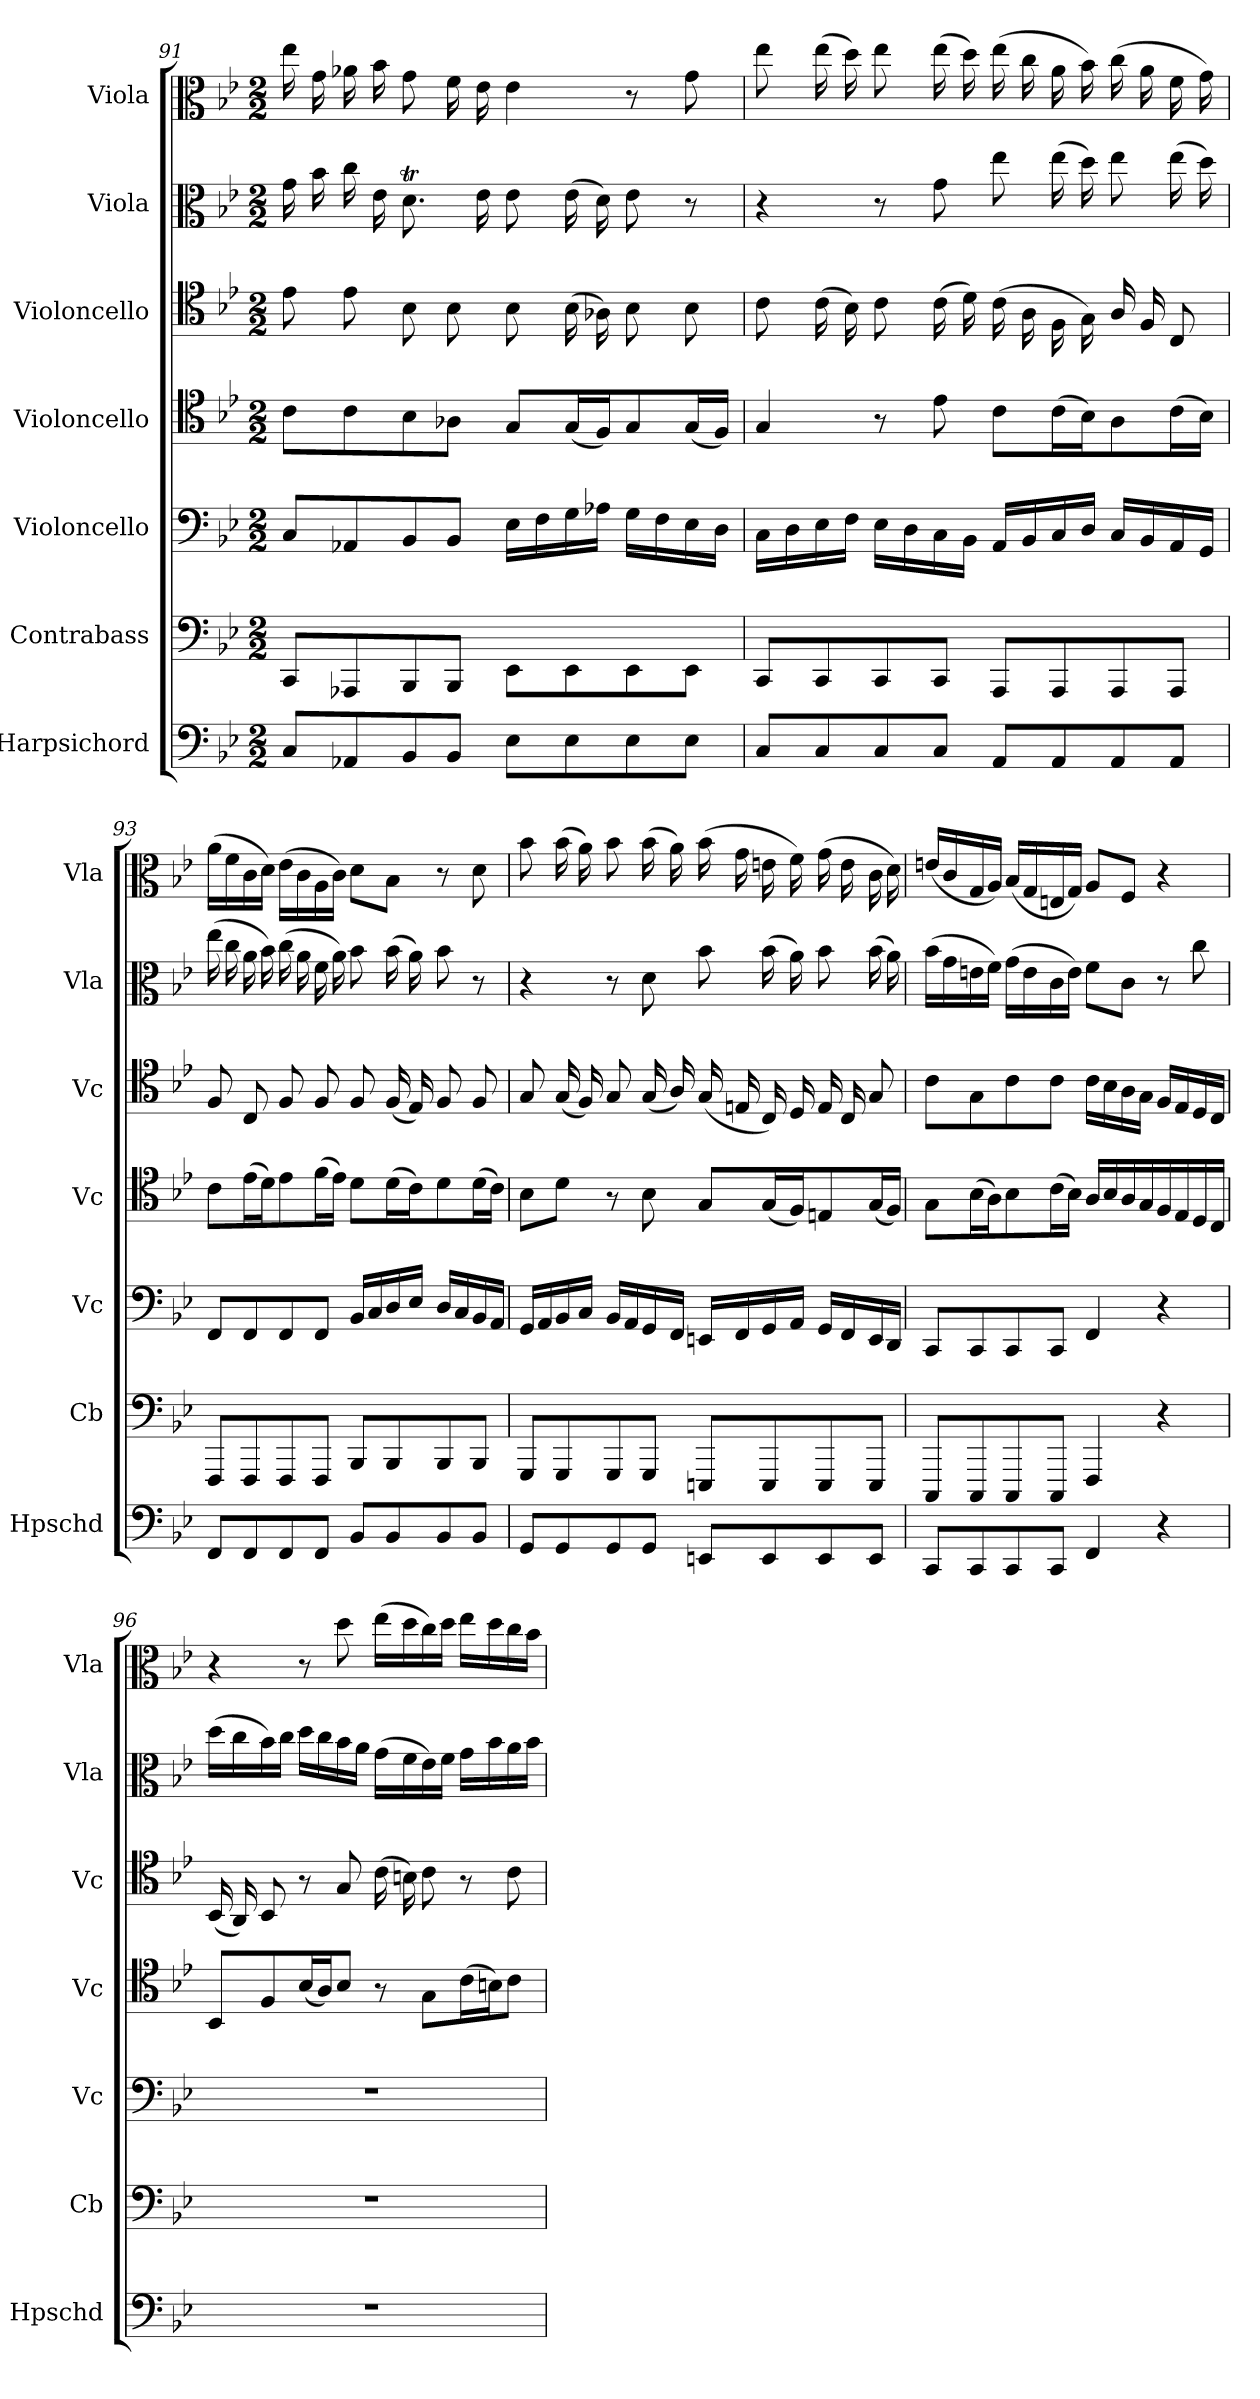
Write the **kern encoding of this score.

**kern	**kern	**kern	**kern	**kern	**kern	**kern
*part7	*part6	*part5	*part4	*part3	*part2	*part1
*staff7	*staff6	*staff5	*staff4	*staff3	*staff2	*staff1
*I"Harpsichord	*I"Contrabass	*I"Violoncello	*I"Violoncello	*I"Violoncello	*I"Viola	*I"Viola
*I'Hpschd	*I'Cb	*I'Vc	*I'Vc	*I'Vc	*I'Vla	*I'Vla
*clefF4	*clefF4	*clefF4	*clefC4	*clefC4	*clefC3	*clefC3
*	*ITrd7c12	*	*	*	*	*
*k[b-e-]	*k[b-e-]	*k[b-e-]	*k[b-e-]	*k[b-e-]	*k[b-e-]	*k[b-e-]
*B-:	*B-:	*B-:	*B-:	*B-:	*B-:	*B-:
*M2/2	*M2/2	*M2/2	*M2/2	*M2/2	*M2/2	*M2/2
=91	=91	=91	=91	=91	=91	=91
8C/L	8CCC/L	8C/L	8c\L	8e-\	16g\	16ee-\
.	.	.	.	.	16b-\	16g\
8AA-X/	8AAAA-X/	8AA-X/	8c\	8e-\	16cc\	16a-X\
.	.	.	.	.	16e-\	16b-\
8BB-/	8BBBB-/	8BB-/	8B-\	8B-\	8.dt\	8g\
8BB-/J	8BBBB-/J	8BB-/J	8A-X\J	8B-\	.	16f\
.	.	.	.	.	16e-\	16e-\
8E-\L	8EEE-\L	16E-\LL	8G/L	8B-\	8e-\	4e-\
.	.	16F\	.	.	.	.
8E-\	8EEE-\	16G\	(16G/L	(16B-\	(16e-\	.
.	.	16A-X\JJ	16F/J)	16A-X\)	16d\)	.
8E-\	8EEE-\	16G\LL	8G/	8B-\	8e-\	8r
.	.	16F\	.	.	.	.
8E-\J	8EEE-\J	16E-\	(16G/L	8B-\	8r	8g\
.	.	16D\JJ	16F/JJ)	.	.	.
=92	=92	=92	=92	=92	=92	=92
8C/L	8CCC/L	16C\LL	4G/	8c\	4r	8ee-\
.	.	16D\	.	.	.	.
8C/	8CCC/	16E-\	.	(16c\	.	(16ee-\
.	.	16F\JJ	.	16B-\)	.	16dd\)
8C/	8CCC/	16E-\LL	8r	8c\	8r	8ee-\
.	.	16D\	.	.	.	.
8C/J	8CCC/J	16C\	8e-\	(16c\	8g\	(16ee-\
.	.	16BB-\JJ	.	16d\)	.	16dd\)
8AA/L	8AAAA/L	16AA/LL	8c\L	(16c\	8ee-\	(16ee-\
.	.	16BB-/	.	16A\	.	16cc\
8AA/	8AAAA/	16C/	(16c\L	16F\	(16ee-\	16a\
.	.	16D/JJ	16B-\J)	16G\)	16dd\)	16b-\)
8AA/	8AAAA/	16C/LL	8A\	16A/	8ee-\	(16cc\
.	.	16BB-/	.	16F/	.	16a\
8AA/J	8AAAA/J	16AA/	(16c\L	8C/	(16ee-\	16f\
.	.	16GG/JJ	16B-\JJ)	.	16dd\)	16g\)
=93	=93	=93	=93	=93	=93	=93
8FF/L	8FFFF/L	8FF/L	8c\L	8F/	(16ee-\	(16a\LL
.	.	.	.	.	16cc\	16f\
8FF/	8FFFF/	8FF/	(16e-\L	8C/	16a\	16c\
.	.	.	16d\J)	.	16b-\)	16d\JJ)
8FF/	8FFFF/	8FF/	8e-\	8F/	(16cc\	(16e-\LL
.	.	.	.	.	16a\	16c\
8FF/J	8FFFF/J	8FF/J	(16f\L	8F/	16f\	16A\
.	.	.	16e-\JJ)	.	16a\)	16c\JJ)
8BB-/L	8BBBB-/L	16BB-/LL	8d\L	8F/	8b-\	8d\L
.	.	16C/	.	.	.	.
8BB-/	8BBBB-/	16D/	(16d\L	(16F/	(16b-\	8B-\J
.	.	16E-/JJ	16c\J)	16E-/)	16a\)	.
8BB-/	8BBBB-/	16D/LL	8d\	8F/	8b-\	8r
.	.	16C/	.	.	.	.
8BB-/J	8BBBB-/J	16BB-/	(16d\L	8F/	8r	8d\
.	.	16AA/JJ	16c\JJ)	.	.	.
=94	=94	=94	=94	=94	=94	=94
8GG/L	8GGGG/L	16GG/LL	8B-\L	8G/	4r	8b-\
.	.	16AA/	.	.	.	.
8GG/	8GGGG/	16BB-/	8d\J	(16G/	.	(16b-\
.	.	16C/JJ	.	16F/)	.	16a\)
8GG/	8GGGG/	16BB-/LL	8r	8G/	8r	8b-\
.	.	16AA/	.	.	.	.
8GG/J	8GGGG/J	16GG/	8B-\	(16G/	8d\	(16b-\
.	.	16FF/JJ	.	16A/)	.	16a\)
8EEn/L	8EEEEn/L	16EEn/LL	8G/L	(16G/	8b-\	(16b-\
.	.	16FF/	.	16En/	.	16g\
8EE/	8EEEE/	16GG/	(16G/L	16C/)	(16b-\	16en\
.	.	16AA/JJ	16F/J)	16D/	16a\)	16f\)
8EE/	8EEEE/	16GG/LL	8En/	16E/	8b-\	(16g\
.	.	16FF/	.	16C/	.	16e\
8EE/J	8EEEE/J	16EE/	(16G/L	8G/	(16b-\	16c\
.	.	16DD/JJ	16F/JJ)	.	16a\)	16d\)
=95	=95	=95	=95	=95	=95	=95
8CC/L	8CCCC/L	8CC/L	8G\L	8c\L	(16b-\LL	(16en/LL
.	.	.	.	.	16g\	16c/
8CC/	8CCCC/	8CC/	(16B-\L	8G\	16en\	16G/
.	.	.	16A\J)	.	16f\JJ)	16A/JJ)
8CC/	8CCCC/	8CC/	8B-\	8c\	(16g\LL	(16B-/LL
.	.	.	.	.	16e\	16G/
8CC/J	8CCCC/J	8CC/J	(16c\L	8c\J	16c\	16En/
.	.	.	16B-\JJ)	.	16e\JJ)	16G/JJ)
4FF/	4FFFF/	4FF/	16A/LL	16c\LL	8f\L	8A/L
.	.	.	16B-/	16B-\	.	.
.	.	.	16A/	16A\	8c\J	8F/J
.	.	.	16G/	16G\JJ	.	.
4r	4r	4r	16F/	16F/LL	8r	4r
.	.	.	16E-/	16E-/	.	.
.	.	.	16D/	16D/	8cc\	.
.	.	.	16C/JJ	16C/JJ	.	.
=96	=96	=96	=96	=96	=96	=96
1r	1r	1r	8BB-/L	(16BB-/	(16dd\LL	4r
.	.	.	.	16AA/)	16cc\	.
.	.	.	8F/	8BB-/	16b-\)	.
.	.	.	.	.	16cc\JJ	.
.	.	.	(16B-/L	8r	16dd\LL	8r
.	.	.	16A/J)	.	16cc\	.
.	.	.	8B-/J	8G/	16b-\	8dd\
.	.	.	.	.	16a\JJ	.
.	.	.	8r	(16c\	(16g\LL	(16ee-\LL
.	.	.	.	16Bn\)	16f\	16dd\
.	.	.	8G\L	8c\	16e-\)	16cc\)
.	.	.	.	.	16f\JJ	16dd\JJ
.	.	.	(16c\L	8r	16g\LL	16ee-\LL
.	.	.	16Bn\J)	.	16b-\	16dd\
.	.	.	8c\J	8c\	16a\	16cc\
.	.	.	.	.	16b-\JJ	16b-\JJ
=	=	=	=	=	=	=
*-	*-	*-	*-	*-	*-	*-
